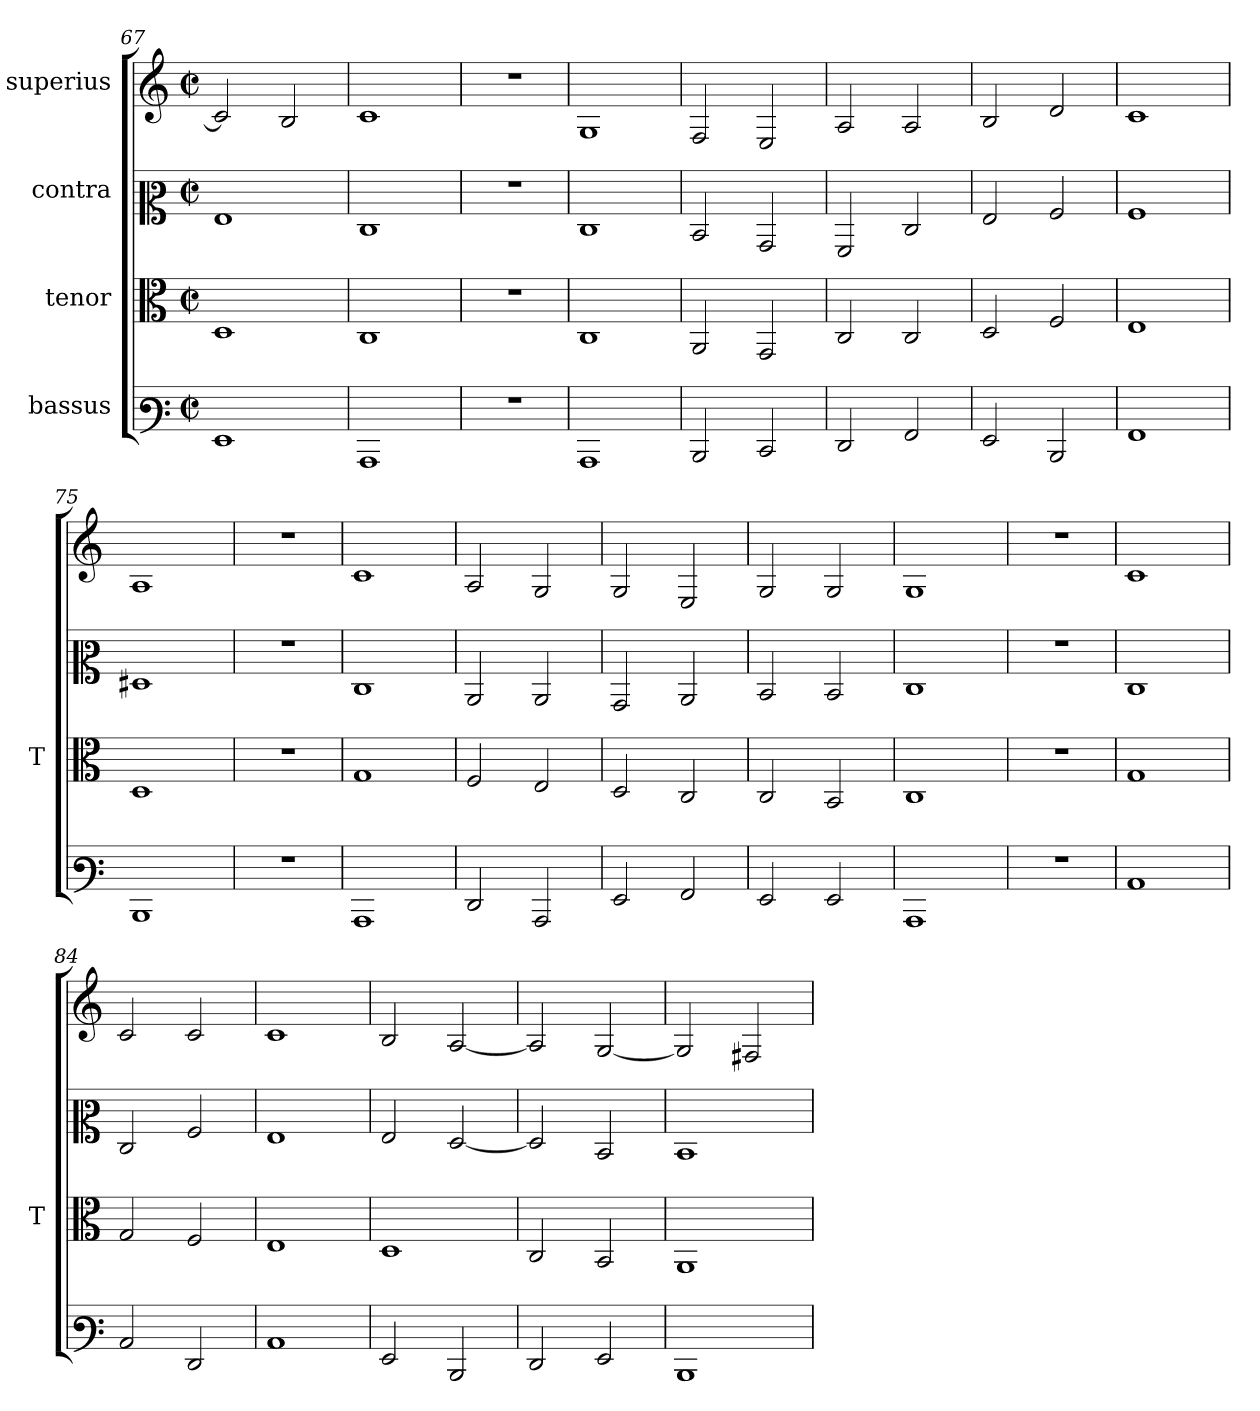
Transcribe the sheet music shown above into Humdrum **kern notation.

**kern	**kern	**kern	**kern
*part4	*part3	*part2	*part1
*staff4	*staff3	*staff2	*staff1
*I"bassus	*I"tenor	*I"contra	*I"superius
*	*I'T	*	*
*clefF3	*clefC3	*clefC2	*clefG2
*M2/2	*M2/2	*M2/2	*M2/2
*met(c|)	*met(c|)	*met(c|)	*met(c|)
=67	=67	=67	=67
1GG	1D	1G	2c]
.	.	.	2B
=68	=68	=68	=68
1CC	1C	1E	1c
=69	=69	=69	=69
1r	1r	1r	1r
=70	=70	=70	=70
1CC	1C	1E	1G
=71	=71	=71	=71
2DD	2AA	2D	2F
2EE	2GG	2BB	2E
=72	=72	=72	=72
2FF	2C	2AA	2A
2AA	2C	2E	2A
=73	=73	=73	=73
2GG	2D	2G	2B
2DD	2F	2A	2d
=74	=74	=74	=74
1AA	1E	1A	1c
=75	=75	=75	=75
1DD	1D	1F#X	1A
=76	=76	=76	=76
1r	1r	1r	1r
=77	=77	=77	=77
1CC	1G	1E	1c
=78	=78	=78	=78
2FF	2F	2C	2A
2CC	2E	2C	2G
=79	=79	=79	=79
2GG	2D	2BB	2G
2AA	2C	2C	2E
=80	=80	=80	=80
2GG	2C	2D	2G
2GG	2BB	2D	2G
=81	=81	=81	=81
1CC	1C	1E	1G
=82	=82	=82	=82
1r	1r	1r	1r
=83	=83	=83	=83
1C	1G	1E	1c
=84	=84	=84	=84
2C	2G	2E	2c
2FF	2F	2A	2c
=85	=85	=85	=85
1C	1E	1G	1c
=86	=86	=86	=86
2GG	1D	2G	2B
2DD	.	[2F	[2A
=87	=87	=87	=87
2FF	2C	2F]	2A]
2GG	2BB	2D	[2G
=88	=88	=88	=88
1DD	1AA	1D	2G]
.	.	.	2F#X
=	=	=	=
*-	*-	*-	*-
